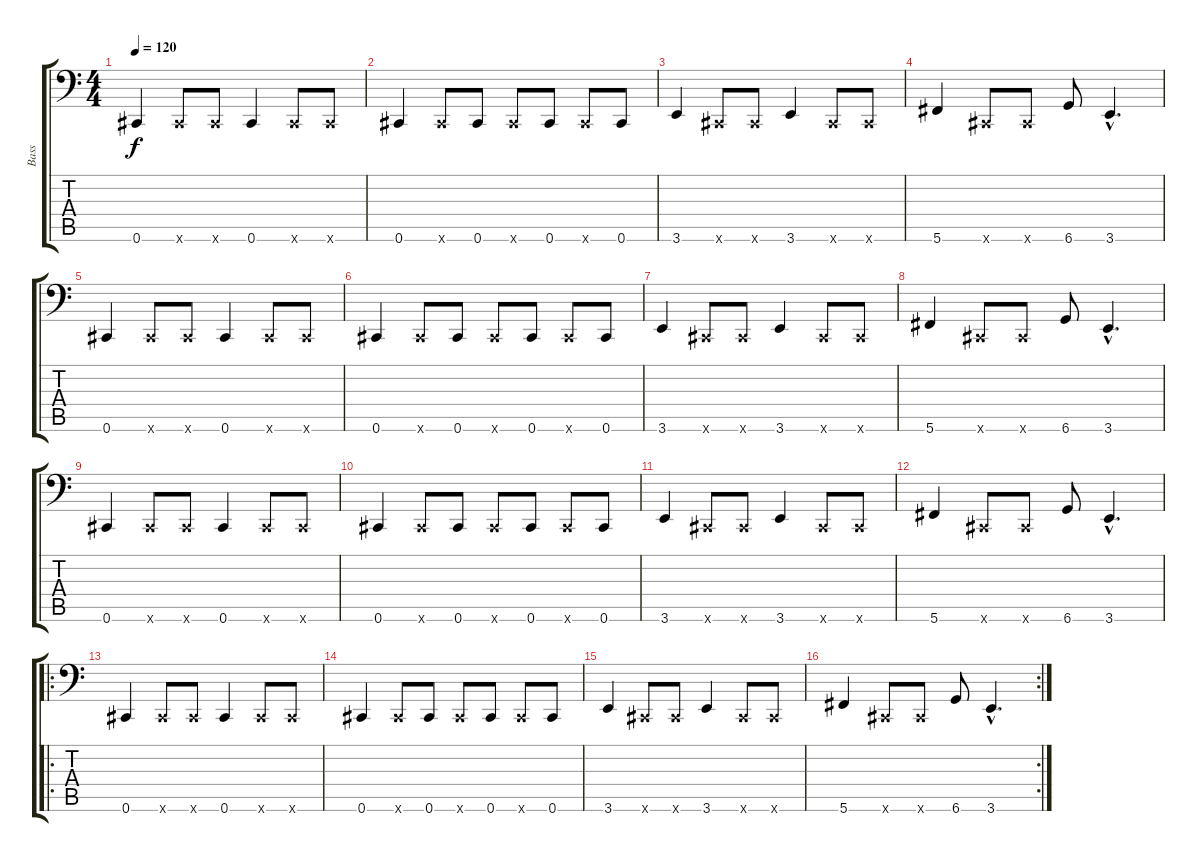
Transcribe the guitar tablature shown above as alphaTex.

\track ("Bass" "Bass") {instrument electricbassfinger}
\staff {score tabs}
\tuning (Eb3 Bb2 Gb2 Db2 Ab1 Db1) {hide}
\ts (4 4)
\tempo 120
\clef f4
\ks c
0.6.4{dy f} 0.6{x}.8 0.6{x}.8 0.6.4 0.6{x}.8 0.6{x}.8 |
0.6.4 0.6{x}.8 0.6.8 0.6{x}.8 0.6.8 0.6{x}.8 0.6.8 |
3.6.4 0.6{x}.8 0.6{x}.8 3.6.4 0.6{x}.8 0.6{x}.8 |
5.6.4 0.6{x}.8 0.6{x}.8 6.6.8 3.6{hac}.4{d} |
0.6.4 0.6{x}.8 0.6{x}.8 0.6.4 0.6{x}.8 0.6{x}.8 |
0.6.4 0.6{x}.8 0.6.8 0.6{x}.8 0.6.8 0.6{x}.8 0.6.8 |
3.6.4 0.6{x}.8 0.6{x}.8 3.6.4 0.6{x}.8 0.6{x}.8 |
5.6.4 0.6{x}.8 0.6{x}.8 6.6.8 3.6{hac}.4{d} |
0.6.4 0.6{x}.8 0.6{x}.8 0.6.4 0.6{x}.8 0.6{x}.8 |
0.6.4 0.6{x}.8 0.6.8 0.6{x}.8 0.6.8 0.6{x}.8 0.6.8 |
3.6.4 0.6{x}.8 0.6{x}.8 3.6.4 0.6{x}.8 0.6{x}.8 |
5.6.4 0.6{x}.8 0.6{x}.8 6.6.8 3.6{hac}.4{d} |
\ro
0.6.4 0.6{x}.8 0.6{x}.8 0.6.4 0.6{x}.8 0.6{x}.8 |
0.6.4 0.6{x}.8 0.6.8 0.6{x}.8 0.6.8 0.6{x}.8 0.6.8 |
3.6.4 0.6{x}.8 0.6{x}.8 3.6.4 0.6{x}.8 0.6{x}.8 |
\rc 2
5.6.4 0.6{x}.8 0.6{x}.8 6.6.8 3.6{hac}.4{d}
